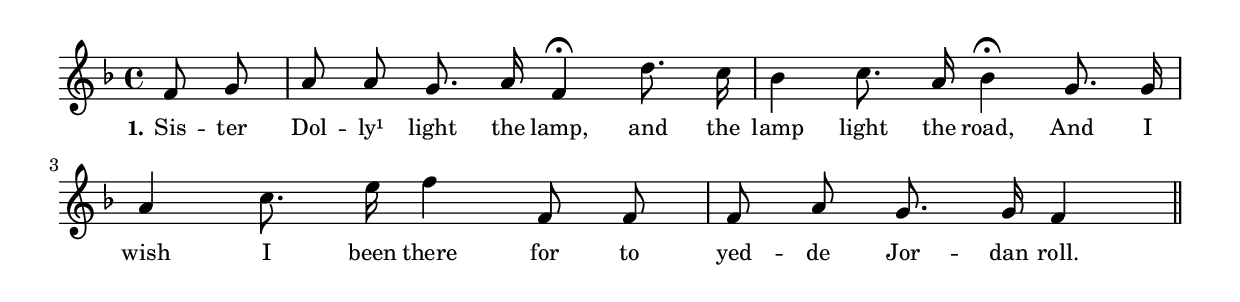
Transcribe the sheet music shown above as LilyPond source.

% 054.ly - Score sheet for "The white marble stone."
% Copyright (C) 2007  Marcus Brinkmann <marcus@gnu.org>
%
% This score sheet is free software; you can redistribute it and/or
% modify it under the terms of the Creative Commons Legal Code
% Attribution-ShareALike as published by Creative Commons; either
% version 2.0 of the License, or (at your option) any later version.
%
% This score sheet is distributed in the hope that it will be useful,
% but WITHOUT ANY WARRANTY; without even the implied warranty of
% MERCHANTABILITY or FITNESS FOR A PARTICULAR PURPOSE.  See the
% Creative Commons Legal Code Attribution-ShareALike for more details.
%
% You should have received a copy of the Creative Commons Legal Code
% Attribution-ShareALike along with this score sheet; if not, write to
% Creative Commons, 543 Howard Street, 5th Floor,
% San Francisco, CA 94105-3013  United States

\version "2.10.0"

%\header
%{
%  title = "The white marble stone."
%  composer = "trad."
%}

melody =
<<
     \context Voice
    {
	\set Staff.midiInstrument = "acoustic grand"
	\override Staff.VerticalAxisGroup #'minimum-Y-extent = #'(0 . 0)
	
	\autoBeamOff

	\time 4/4
	\clef violin
	\key f \major

	\partial 4 f'8 g' | a'8 a' g'8. a'16 f'4\fermata d''8. c''16 |
	bes'4 c''8. a'16 bes'4\fermata g'8. g'16 |
	a'4 c''8. e''16 f''4 f'8 f' | f'8 a' g'8. g'16 f'4 \bar "||"
    }

    \lyricsto "" \new Lyrics
    {
        \override LyricText #'font-size = #0
        \override StanzaNumber #'font-size = #-1

	\set stanza = "1."
	Sis -- ter Dol -- ly¹ light the lamp,
	and the lamp light the road,
	And I wish I been there
	for to yed -- de Jor -- dan roll.
    }
>>


\score
{
  \new Staff { \melody }

  \layout { indent = 0.0 }
}


\score
{
  \new Staff { \unfoldRepeats \melody }

  
  \midi {
    \context {
      \Score
      tempoWholesPerMinute = #(ly:make-moment 80 4)
      }
    }


}
